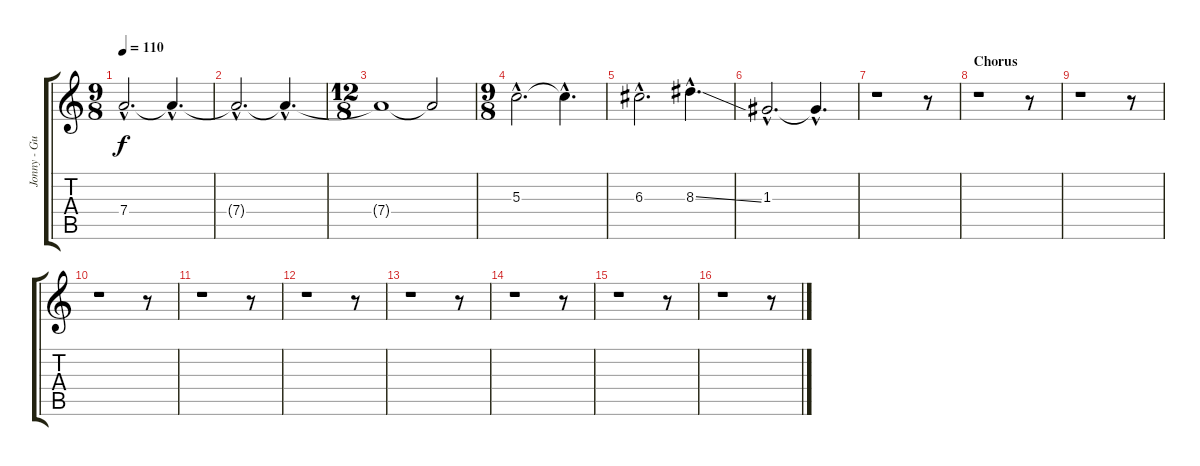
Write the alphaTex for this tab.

\track ("Jonny - Guitar" "Jonny - Gu") {instrument overdrivenguitar}
\staff {score tabs}
\tuning (E4 B3 G3 D3 A2 E2) {hide}
\ts (9 8)
\tempo 110
\clef g2
\ks c
7.4{hac}.2{d dy f} 7.4{hac t}.4{d} |
7.4{hac t}.2{d} 7.4{hac t}.4{d} |
\ts (12 8)
7.4{t}.1 7.4{t}.2 |
\ts (9 8)
5.3{hac}.2{d} 5.3{hac t}.4{d} |
6.3{hac}.2{d} 8.3{ss hac}.4{d} |
1.3{hac}.2{d} 1.3{hac t}.4{d} |
r.1 r.8 |
\section ("" "Chorus")
r.1 r.8 |
r.1 r.8 |
r.1 r.8 |
r.1 r.8 |
r.1 r.8 |
r.1 r.8 |
r.1 r.8 |
r.1 r.8 |
r.1 r.8
